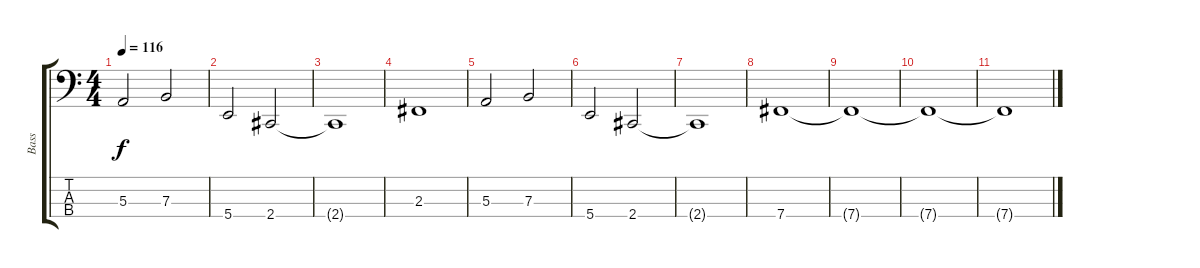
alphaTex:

\track ("Bass" "Bass") {instrument electricbassfinger}
\staff {score tabs}
\tuning (D2 A1 E1 B0) {hide}
\ts (4 4)
\tempo 116
\clef f4
\ks c
5.3.2{dy f} 7.3.2 |
5.4.2 2.4.2 |
2.4{t}.1 |
2.3.1 |
5.3.2 7.3.2 |
5.4.2 2.4.2 |
2.4{t}.1 |
7.4.1 |
7.4{t}.1 |
7.4{t}.1 |
7.4{t}.1
